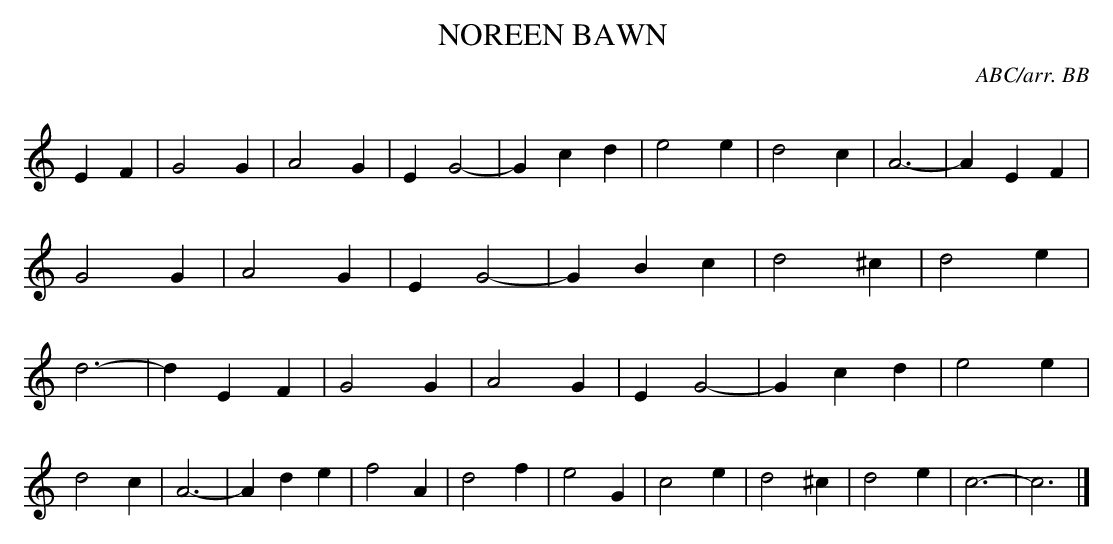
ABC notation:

X:1
T:NOREEN BAWN \
C:ABC/arr. BB\
Q:160\
L:1/4\
M:3/4\
K:C\
EF|G2G|A2G|EG2-|Gcd|e2e|d2c|A3-|AEF|\
G2G|A2G|EG2-|GBc|d2^c|d2e|d3-|dEF|\
G2G|A2G|EG2-|Gcd|e2e|d2c|A3-|Ade|\
f2A|d2f|e2G|c2e|d2^c|d2e|c3-|c3|]\
\
\
